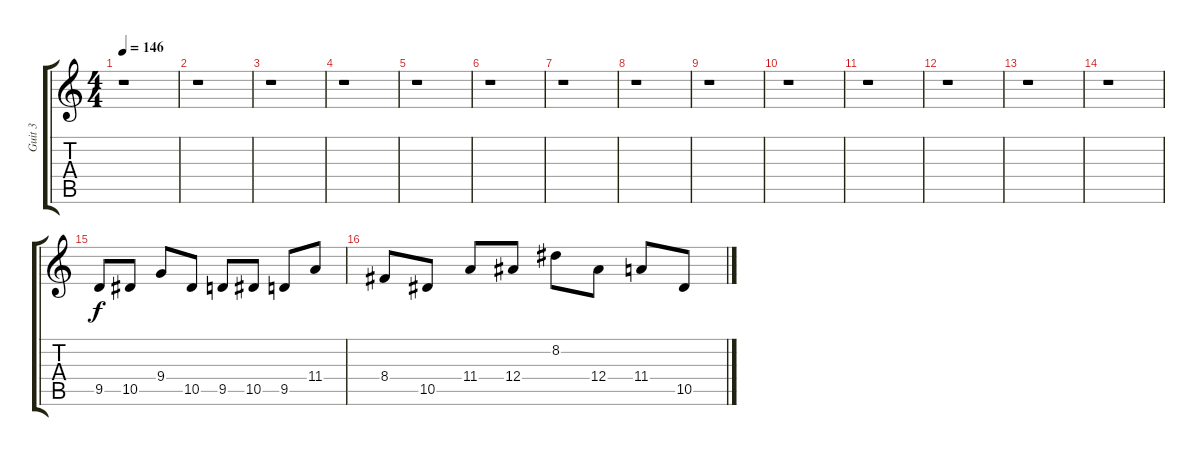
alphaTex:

\track ("Guit 3" "Guit 3") {instrument distortionguitar}
\staff {score tabs}
\tuning (C4 G3 Eb3 Bb2 F2 C2) {hide}
\ts (4 4)
\tempo 146
\clef g2
\ks c
r.1{dy f} |
r.1 |
r.1 |
r.1 |
r.1 |
r.1 |
r.1 |
r.1 |
r.1 |
r.1 |
r.1 |
r.1 |
r.1 |
r.1 |
9.5.8 10.5.8 9.4.8 10.5.8 9.5.8 10.5.8 9.5.8 11.4.8 |
8.4.8 10.5.8 11.4.8 12.4.8 8.2.8 12.4.8 11.4.8 10.5.8
